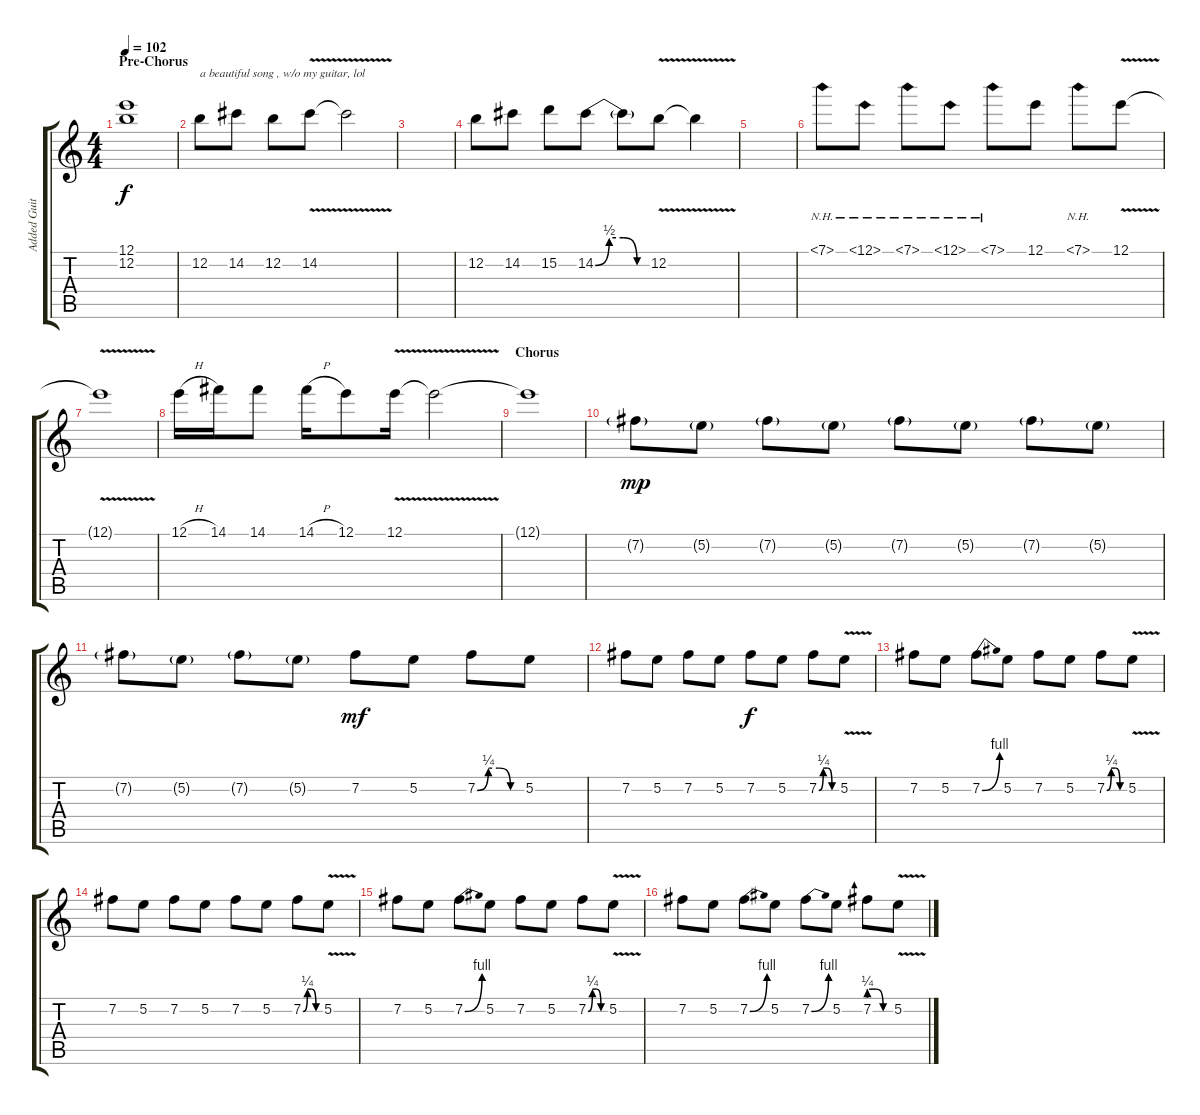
\track ("Added Guitar" "Added Guit") {instrument acousticguitarsteel}
\staff {score tabs}
\tuning (E4 B3 G3 D3 A2 E2) {hide}
\ts (4 4)
\section ("" "Pre-Chorus")
\tempo 102
\clef g2
\ks c
(12.1{t} 12.2{t}).1{dy f} |
12.2.8{txt "a beautiful song , w/o my guitar, lol"} 14.2.8 12.2.8 14.2{v}.8 14.2{t}.2 |
|
12.2.8 14.2.8 15.2.8 14.2{be (custom 0 0 15 2 30 2 45 0 60 0)}.8 14.2{t}.8 12.2{v}.8 12.2{t}.4 |
|
7.1{nh}.8 12.1{nh}.8 7.1{nh}.8 12.1{nh}.8 7.1{nh}.8 12.1.8 7.1{nh}.8 12.1{v}.8 |
12.1{t}.1 |
12.1{h}.16 14.1.16 14.1.8 14.1{h}.16 12.1.8 12.1{v}.16 12.1{t}.2 |
\section ("" "Chorus ")
12.1{t}.1 |
7.2{g}.8{dy mp} 5.2{g}.8 7.2{g}.8 5.2{g}.8 7.2{g}.8 5.2{g}.8 7.2{g}.8 5.2{g}.8 |
7.2{g}.8 5.2{g}.8 7.2{g}.8 5.2{g}.8 7.2.8{dy mf} 5.2.8 7.2{be (custom 0 0 15 1 30 1 45 0 60 0)}.8 5.2.8 |
7.2.8 5.2.8 7.2.8 5.2.8 7.2.8{dy f} 5.2.8 7.2{be (custom 0 0 15 1 30 1 45 0 60 0)}.8 5.2{v}.8 |
7.2.8 5.2.8 7.2{be (bend 0 0 60 4)}.8 5.2.8 7.2.8 5.2.8 7.2{be (custom 0 0 15 1 30 1 45 0 60 0)}.8 5.2{v}.8 |
7.2.8 5.2.8 7.2.8 5.2.8 7.2.8 5.2.8 7.2{be (custom 0 0 15 1 30 1 45 0 60 0)}.8 5.2{v}.8 |
7.2.8 5.2.8 7.2{be (bend 0 0 60 4)}.8 5.2.8 7.2.8 5.2.8 7.2{be (custom 0 0 15 1 30 1 45 0 60 0)}.8 5.2{v}.8 |
7.2.8 5.2.8 7.2{be (bend 0 0 60 4)}.8 5.2.8 7.2{be (bend 0 0 60 4)}.8 5.2.8 7.2{be (custom 0 1 20 1 40 0 60 0)}.8 5.2{v}.8
